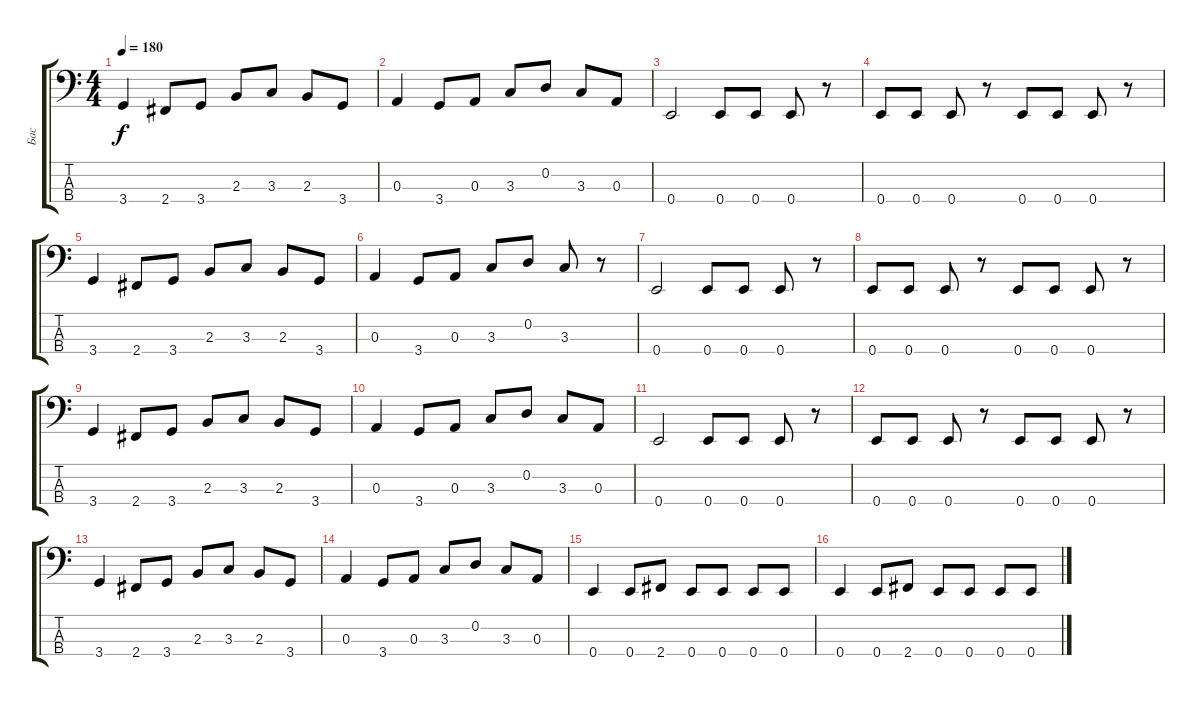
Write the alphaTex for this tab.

\track ("Бас" "Бас") {instrument electricbasspick}
\staff {score tabs}
\tuning (G2 D2 A1 E1) {hide}
\ts (4 4)
\tempo 180
\clef f4
\ks c
3.4.4{dy f} 2.4.8 3.4.8 2.3.8 3.3.8 2.3.8 3.4.8 |
0.3.4 3.4.8 0.3.8 3.3.8 0.2.8 3.3.8 0.3.8 |
0.4.2 0.4.8 0.4.8 0.4.8 r.8 |
0.4.8 0.4.8 0.4.8 r.8 0.4.8 0.4.8 0.4.8 r.8 |
3.4.4 2.4.8 3.4.8 2.3.8 3.3.8 2.3.8 3.4.8 |
0.3.4 3.4.8 0.3.8 3.3.8 0.2.8 3.3.8 r.8 |
0.4.2 0.4.8 0.4.8 0.4.8 r.8 |
0.4.8 0.4.8 0.4.8 r.8 0.4.8 0.4.8 0.4.8 r.8 |
3.4.4 2.4.8 3.4.8 2.3.8 3.3.8 2.3.8 3.4.8 |
0.3.4 3.4.8 0.3.8 3.3.8 0.2.8 3.3.8 0.3.8 |
0.4.2 0.4.8 0.4.8 0.4.8 r.8 |
0.4.8 0.4.8 0.4.8 r.8 0.4.8 0.4.8 0.4.8 r.8 |
3.4.4 2.4.8 3.4.8 2.3.8 3.3.8 2.3.8 3.4.8 |
0.3.4 3.4.8 0.3.8 3.3.8 0.2.8 3.3.8 0.3.8 |
0.4.4 0.4.8 2.4.8 0.4.8 0.4.8 0.4.8 0.4.8 |
0.4.4 0.4.8 2.4.8 0.4.8 0.4.8 0.4.8 0.4.8
